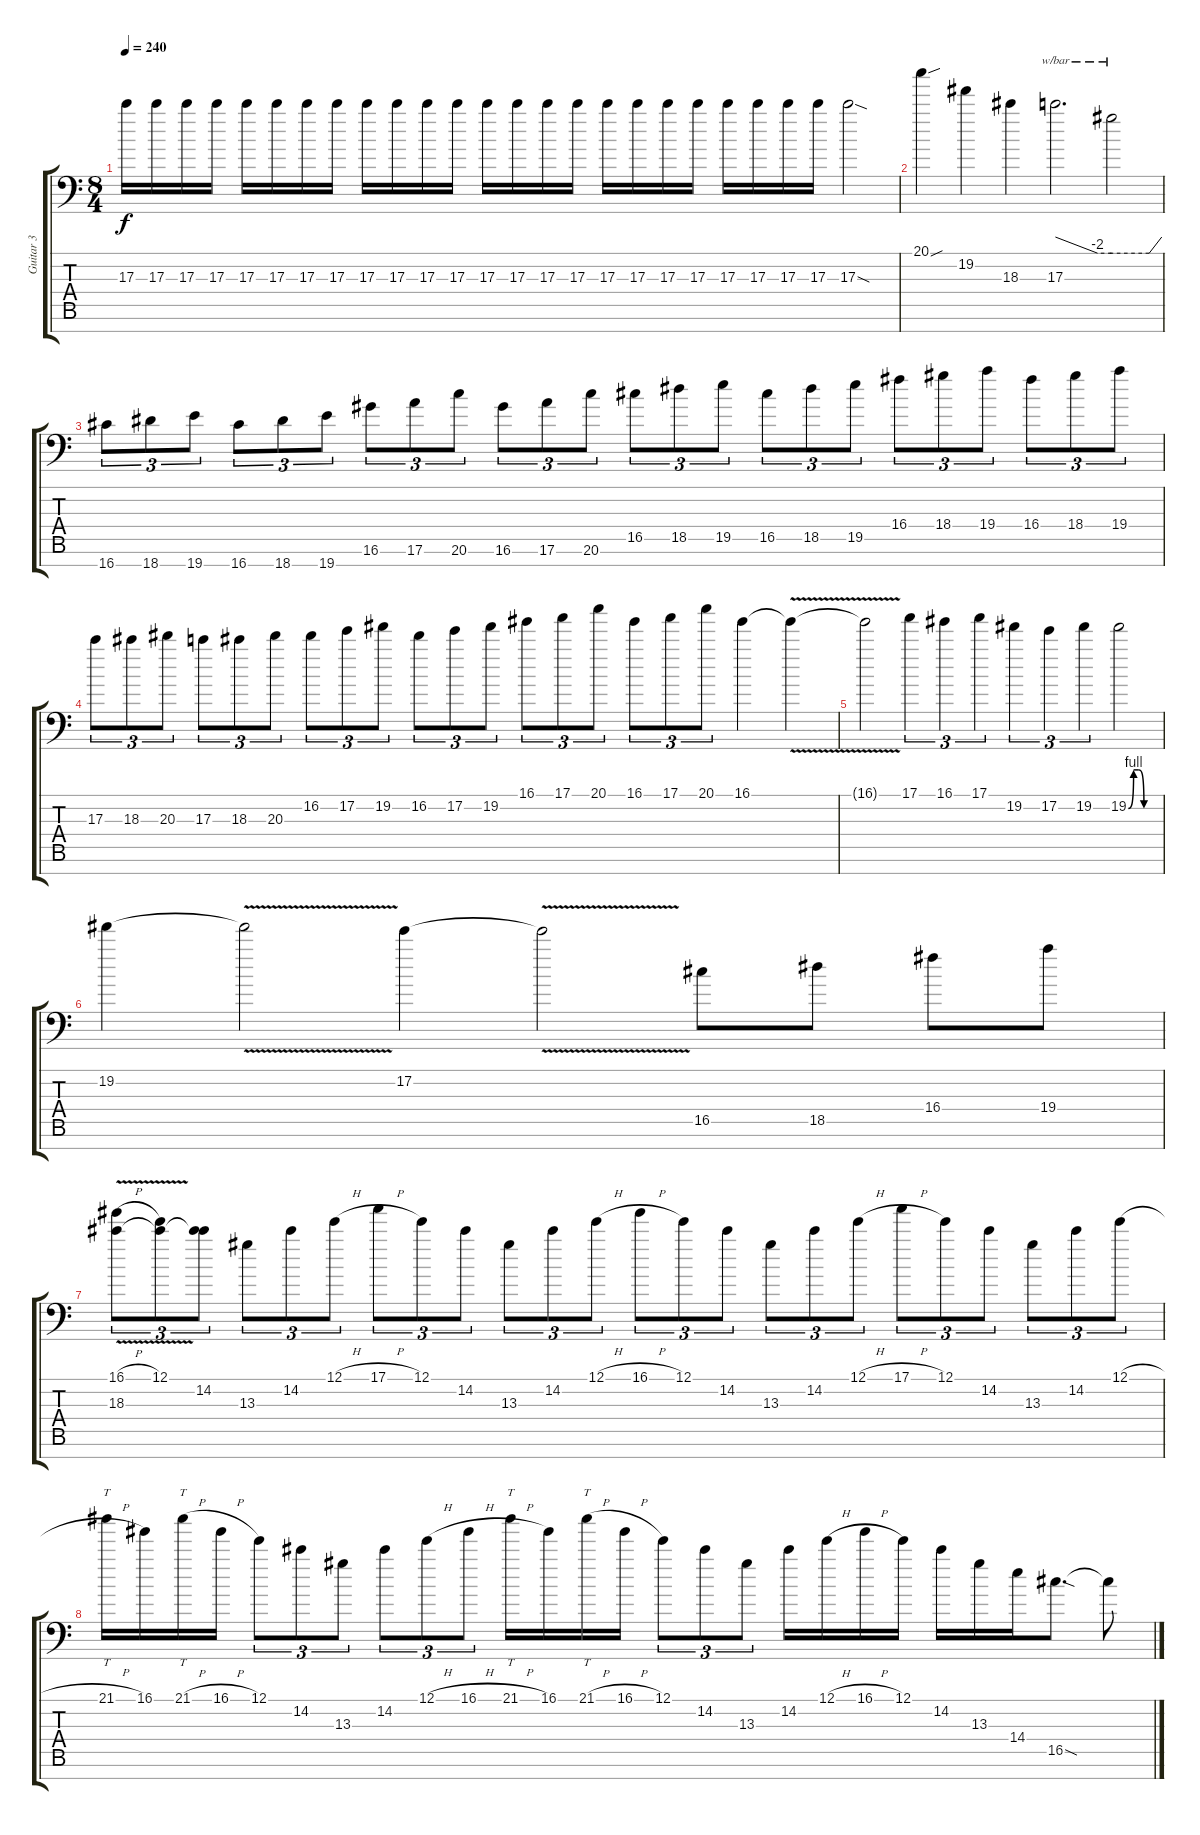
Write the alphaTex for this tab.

\track ("Guitar 3" "Guitar 3") {instrument electricguitarjazz}
\staff {score tabs}
\tuning (E4 B3 G3 D3 A2 E2 A1) {hide}
\ts (8 4)
\tempo 240
\clef f4
\ks c
17.3.16{dy f} 17.3.16 17.3.16 17.3.16 17.3.16 17.3.16 17.3.16 17.3.16 17.3.16 17.3.16 17.3.16 17.3.16 17.3.16 17.3.16 17.3.16 17.3.16 17.3.16 17.3.16 17.3.16 17.3.16 17.3.16 17.3.16 17.3.16 17.3.16 17.3{sod}.2 |
20.1{sou}.4 19.2.4 18.3.4 17.3.2{d tbe (custom default 0 0 45 -8 60 -8)} 17.3{t}.2{tbe (custom default 0 -8 45 -8 60 0)} |
16.7.8{tu (3 2)} 18.7.8{tu (3 2)} 19.7.8{tu (3 2)} 16.7.8{tu (3 2)} 18.7.8{tu (3 2)} 19.7.8{tu (3 2)} 16.6.8{tu (3 2)} 17.6.8{tu (3 2)} 20.6.8{tu (3 2)} 16.6.8{tu (3 2)} 17.6.8{tu (3 2)} 20.6.8{tu (3 2)} 16.5.8{tu (3 2)} 18.5.8{tu (3 2)} 19.5.8{tu (3 2)} 16.5.8{tu (3 2)} 18.5.8{tu (3 2)} 19.5.8{tu (3 2)} 16.4.8{tu (3 2)} 18.4.8{tu (3 2)} 19.4.8{tu (3 2)} 16.4.8{tu (3 2)} 18.4.8{tu (3 2)} 19.4.8{tu (3 2)} |
17.3.8{tu (3 2)} 18.3.8{tu (3 2)} 20.3.8{tu (3 2)} 17.3.8{tu (3 2)} 18.3.8{tu (3 2)} 20.3.8{tu (3 2)} 16.2.8{tu (3 2)} 17.2.8{tu (3 2)} 19.2.8{tu (3 2)} 16.2.8{tu (3 2)} 17.2.8{tu (3 2)} 19.2.8{tu (3 2)} 16.1.8{tu (3 2)} 17.1.8{tu (3 2)} 20.1.8{tu (3 2)} 16.1.8{tu (3 2)} 17.1.8{tu (3 2)} 20.1.8{tu (3 2)} 16.1.4 16.1{v t}.4 |
16.1{t}.2 17.1.4{tu (3 2)} 16.1.4{tu (3 2)} 17.1.4{tu (3 2)} 19.2.4{tu (3 2)} 17.2.4{tu (3 2)} 19.2.4{tu (3 2)} 19.2{be (custom 0 0 10 4 20 4 30 0 60 0)}.2 |
19.2.4 19.2{v t}.2 17.2.4 17.2{v t}.2 16.5.8 18.5.8 16.4.8 19.4.8 |
(16.1{h} 18.3{v}).8{tu (3 2)} (12.1 18.3{t}).8{tu (3 2)} (14.2 18.3{t}).8{tu (3 2)} 13.3.8{tu (3 2)} 14.2.8{tu (3 2)} 12.1{h}.8{tu (3 2)} 17.1{h}.8{tu (3 2)} 12.1.8{tu (3 2)} 14.2.8{tu (3 2)} 13.3.8{tu (3 2)} 14.2.8{tu (3 2)} 12.1{h}.8{tu (3 2)} 16.1{h}.8{tu (3 2)} 12.1.8{tu (3 2)} 14.2.8{tu (3 2)} 13.3.8{tu (3 2)} 14.2.8{tu (3 2)} 12.1{h}.8{tu (3 2)} 17.1{h}.8{tu (3 2)} 12.1.8{tu (3 2)} 14.2.8{tu (3 2)} 13.3.8{tu (3 2)} 14.2.8{tu (3 2)} 12.1{h}.8{tu (3 2)} |
21.1{h}.16{tt} 16.1.16 21.1{h}.16{tt} 16.1{h}.16 12.1.8{tu (3 2)} 14.2.8{tu (3 2)} 13.3.8{tu (3 2)} 14.2.8{tu (3 2)} 12.1{h}.8{tu (3 2)} 16.1{h}.8{tu (3 2)} 21.1{h}.16{tt} 16.1.16 21.1{h}.16{tt} 16.1{h}.16 12.1.8{tu (3 2)} 14.2.8{tu (3 2)} 13.3.8{tu (3 2)} 14.2.16 12.1{h}.16 16.1{h}.16 12.1.16 14.2.16 13.3.16 14.4.16 16.5{sod}.8{d} 16.5{t}.8
